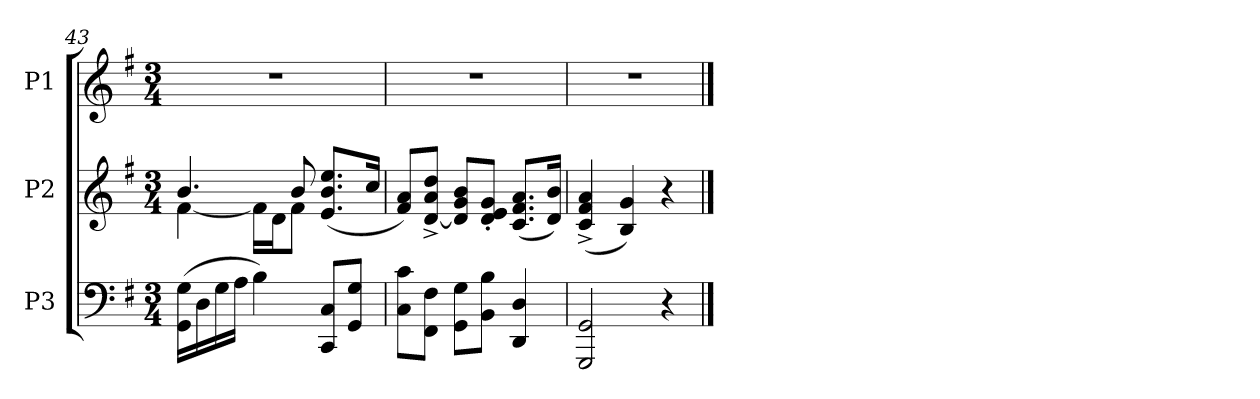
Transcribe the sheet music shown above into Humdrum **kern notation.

**kern	**kern	**kern
*part3	*part2	*part1
*staff3	*staff2	*staff1
*I"P3	*I"P2	*I"P1
*clefF4	*clefG2	*clefG2
*k[f#]	*k[f#]	*k[f#]
*G:	*G:	*G:
*M3/4	*M3/4	*M3/4
=43	=43	=43
*	*^	*
!	!	!	!LO:N:vis=1
(16GGi\ 16GiLL	4.bi/	[4f#i\	2.r
16Di\	.	.	.
16Gi\	.	.	.
16Ai\JJ	.	.	.
4Bi\)	.	16f#i\LL]	.
.	.	16di\J	.
.	8bi/	8f#i\J	.
8CCi/ 8CiL	(8.ei/ 8.bi 8.eeiL	4ryy	.
8GGi/ 8GiJ	.	.	.
.	16cci/Jk	.	.
*	*v	*v	*
=44	=44	=44
!	!	!LO:N:vis=1
8Ci\ 8ciL	8f#i/ 8aiL)	2.r
8FF#i\ 8F#iJ	[8di/^ 8ai^ 8ddi^J	.
8GGi\ 8GiL	8di/] 8gi 8biL	.
8BBi\ 8BiJ	8di/' 8ei' 8gi'J	.
4DDi/ 4Di	(8.ci/ 8.f#i 8.aiL	.
.	16di/ 16biJk)	.
=45	=45	=45
!	!	!LO:N:vis=1
2GGGi/ 2GGi	(4ci/^ 4f#i^ 4ai^	2.r
.	4Bi/ 4gi)	.
4r	4r	.
==	==	==
*-	*-	*-
